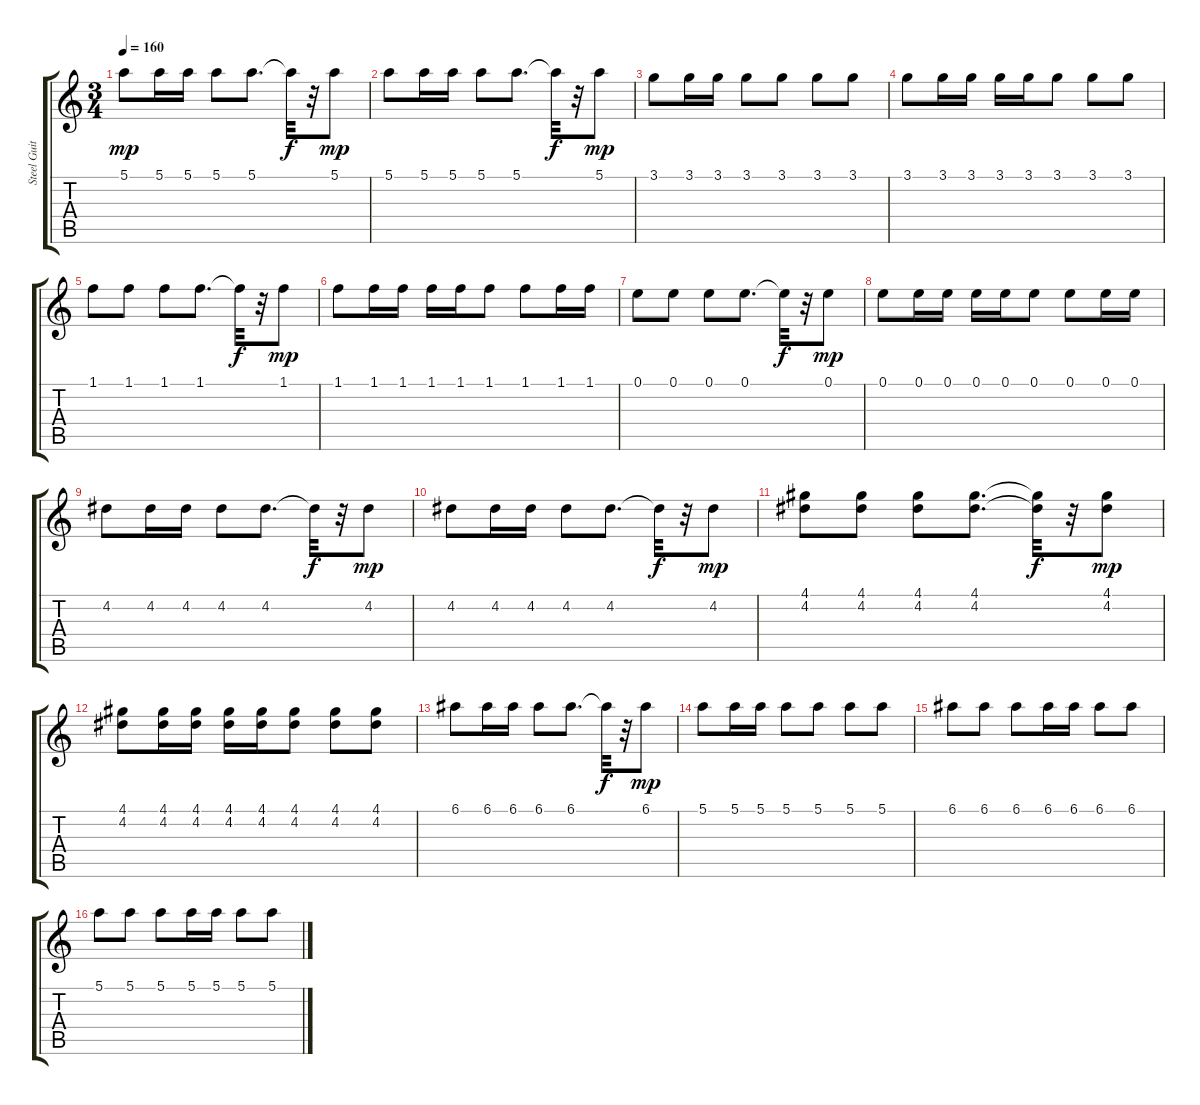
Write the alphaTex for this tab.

\track ("Steel Guitar Middle" "Steel Guit") {instrument acousticguitarsteel}
\staff {score tabs}
\tuning (E4 B3 G3 D3 A2 E2) {hide}
\ts (3 4)
\tempo 160
\clef g2
\ks c
5.1.8{dy mp} 5.1.16 5.1.16 5.1.8 5.1.8{d} 5.1{t}.32{dy f} r.32 5.1.8{dy mp} |
5.1.8 5.1.16 5.1.16 5.1.8 5.1.8{d} 5.1{t}.32{dy f} r.32 5.1.8{dy mp} |
3.1.8 3.1.16 3.1.16 3.1.8 3.1.8 3.1.8 3.1.8 |
3.1.8 3.1.16 3.1.16 3.1.16 3.1.16 3.1.8 3.1.8 3.1.8 |
1.1.8 1.1.8 1.1.8 1.1.8{d} 1.1{t}.32{dy f} r.32 1.1.8{dy mp} |
1.1.8 1.1.16 1.1.16 1.1.16 1.1.16 1.1.8 1.1.8 1.1.16 1.1.16 |
0.1.8 0.1.8 0.1.8 0.1.8{d} 0.1{t}.32{dy f} r.32 0.1.8{dy mp} |
0.1.8 0.1.16 0.1.16 0.1.16 0.1.16 0.1.8 0.1.8 0.1.16 0.1.16 |
4.2.8 4.2.16 4.2.16 4.2.8 4.2.8{d} 4.2{t}.32{dy f} r.32 4.2.8{dy mp} |
4.2.8 4.2.16 4.2.16 4.2.8 4.2.8{d} 4.2{t}.32{dy f} r.32 4.2.8{dy mp} |
(4.1 4.2).8 (4.1 4.2).8 (4.1 4.2).8 (4.1 4.2).8{d} (4.1{t} 4.2{t}).32{dy f} r.32 (4.1 4.2).8{dy mp} |
(4.1 4.2).8 (4.1 4.2).16 (4.1 4.2).16 (4.1 4.2).16 (4.1 4.2).16 (4.1 4.2).8 (4.1 4.2).8 (4.1 4.2).8 |
6.1.8 6.1.16 6.1.16 6.1.8 6.1.8{d} 6.1{t}.32{dy f} r.32 6.1.8{dy mp} |
5.1.8 5.1.16 5.1.16 5.1.8 5.1.8 5.1.8 5.1.8 |
6.1.8 6.1.8 6.1.8 6.1.16 6.1.16 6.1.8 6.1.8 |
5.1.8 5.1.8 5.1.8 5.1.16 5.1.16 5.1.8 5.1.8
